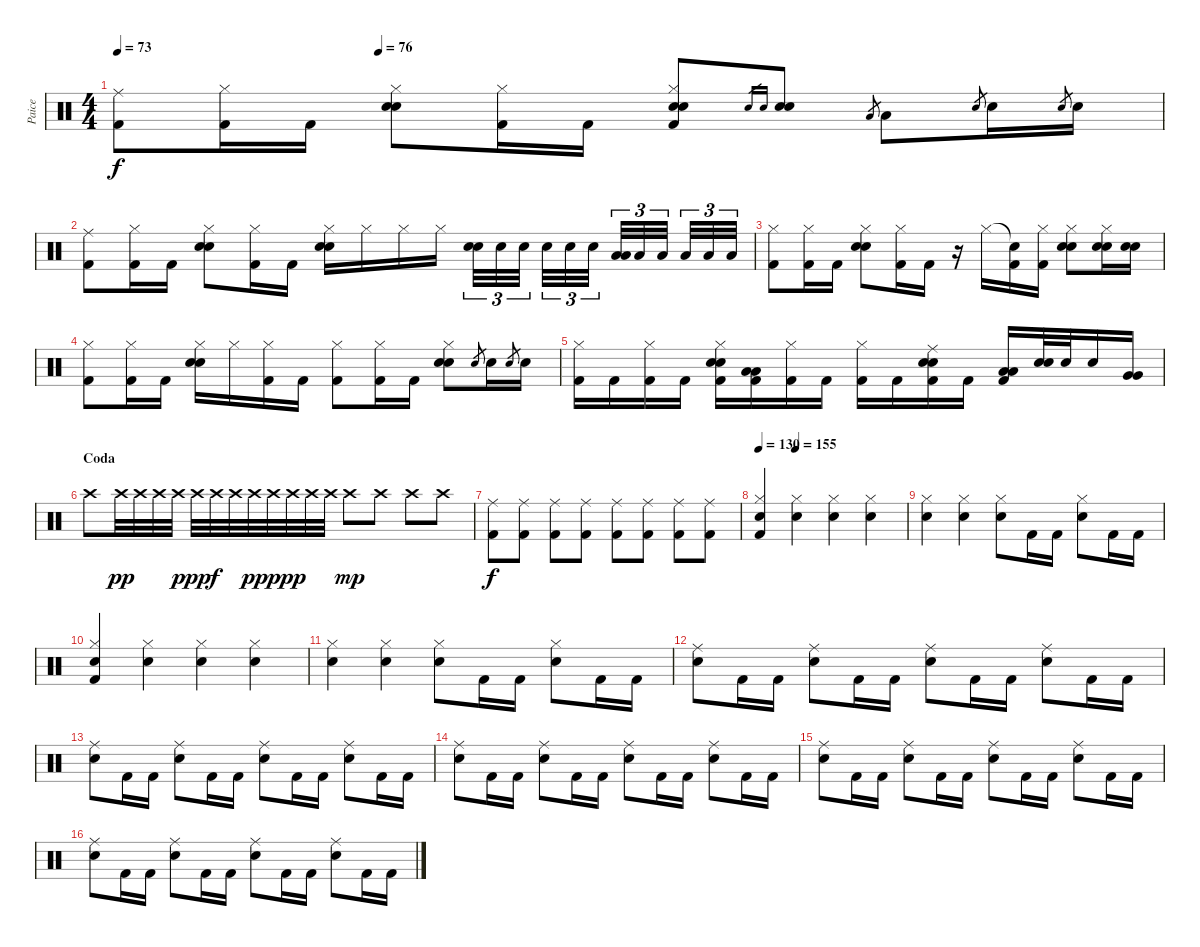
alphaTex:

\track ("Paice" "Paice") {instrument percussion}
\staff {score}
\articulation defaults
\ts (4 4)
\tempo 73
\tempo (76 0.25)
\clef neutral
\ks c
("Ride (middle)" "Kick (hit) 2").8{dy f} ("Hi-Hat (closed)" "Kick (hit) 2").16 "Kick (hit) 2".16 ("Hi-Hat (closed)" "Electric Snare (hit)" "Electric Snare (hit)").8 ("Hi-Hat (closed)" "Kick (hit) 2").16 "Kick (hit) 2".16 ("Hi-Hat (closed)" "Electric Snare (hit)" "Electric Snare (hit)" "Kick (hit) 2").8 "Electric Snare (hit)".16{gr} "Electric Snare (hit)".16{gr} ("Electric Snare (hit)" "Electric Snare (hit)").8 "Low Tom (hit)".8{gr} "Low Tom (hit)".8 "Electric Snare (hit)".8{gr} "Electric Snare (hit)".16 "Electric Snare (hit)".8{gr} "Electric Snare (hit)".16 |
("Ride (middle)" "Kick (hit) 2").8 ("Hi-Hat (closed)" "Kick (hit) 2").16 "Kick (hit) 2".16 ("Hi-Hat (closed)" "Electric Snare (hit)" "Electric Snare (hit)").8 ("Hi-Hat (closed)" "Kick (hit) 2").16 "Kick (hit) 2".16 ("Hi-Hat (closed)" "Electric Snare (hit)" "Electric Snare (hit)").16 "Hi-Hat (closed)".16 "Hi-Hat (closed)".16 "Hi-Hat (closed)".16 ("Electric Snare (hit)" "Electric Snare (hit)").32{tu (3 2)} "Electric Snare (hit)".32{tu (3 2)} "Electric Snare (hit)".32{tu (3 2)} "Electric Snare (hit)".32{tu (3 2)} "Electric Snare (hit)".32{tu (3 2)} "Electric Snare (hit)".32{tu (3 2)} ("Low Tom (hit)" "Low Tom (hit)").32{tu (3 2)} "Low Tom (hit)".32{tu (3 2)} "Low Tom (hit)".32{tu (3 2)} "Low Tom (hit)".32{tu (3 2)} "Low Tom (hit)".32{tu (3 2)} "Low Tom (hit)".32{tu (3 2)} |
("Hi-Hat (closed)" "Kick (hit) 2").8 ("Hi-Hat (closed)" "Kick (hit) 2").16 "Kick (hit) 2".16 ("Hi-Hat (closed)" "Electric Snare (hit)" "Electric Snare (hit)").8 ("Hi-Hat (closed)" "Kick (hit) 2").16 "Kick (hit) 2".16 r.16 "Hi-Hat (closed)".16 ("Snare (hit)"{t} "Kick (hit) 2").16 ("Hi-Hat (closed)" "Kick (hit) 2").16 ("Hi-Hat (closed)" "Electric Snare (hit)" "Electric Snare (hit)").8 ("Hi-Hat (closed)" "Electric Snare (hit)" "Electric Snare (hit)").16 ("Electric Snare (hit)" "Electric Snare (hit)").16 |
("Hi-Hat (closed)" "Kick (hit) 2").8 ("Hi-Hat (closed)" "Kick (hit) 2").16 "Kick (hit) 2".16 ("Hi-Hat (closed)" "Electric Snare (hit)" "Electric Snare (hit)").16 "Hi-Hat (closed)".16 ("Hi-Hat (closed)" "Kick (hit) 2").16 "Kick (hit) 2".16 ("Hi-Hat (closed)" "Kick (hit) 2").8 ("Hi-Hat (closed)" "Kick (hit) 2").16 "Kick (hit) 2".16 ("Hi-Hat (closed)" "Electric Snare (hit)" "Electric Snare (hit)").8 "Electric Snare (hit)".8{gr} "Electric Snare (hit)".16 "Electric Snare (hit)".8{gr} "Electric Snare (hit)".16 |
("Hi-Hat (closed)" "Kick (hit) 2").16 "Kick (hit) 2".16 ("Hi-Hat (closed)" "Kick (hit) 2").16 "Kick (hit) 2".16 ("Hi-Hat (closed)" "Electric Snare (hit)" "Electric Snare (hit)" "Kick (hit) 2").16 ("Low Tom (hit)" "Low Tom (hit)" "Kick (hit) 2").16 ("Hi-Hat (closed)" "Kick (hit) 2").16 "Kick (hit) 2".16 ("Hi-Hat (closed)" "Kick (hit) 2").16 "Kick (hit) 2".16 ("Ride (middle)" "Electric Snare (hit)" "Electric Snare (hit)" "Kick (hit) 2").16 "Kick (hit) 2".16 ("Low Tom (hit)" "Low Tom (hit)" "Kick (hit) 2").16 ("Electric Snare (hit)" "Electric Snare (hit)").32 "Electric Snare (hit)".32 "Electric Snare (hit)".16 ("Very Low Tom (hit)" "Very Low Tom (hit)").16 |
\section ("" "Coda")
"Crash high (hit)".8 "Crash high (hit)".32{dy pp} "Crash high (hit)".32 "Crash high (hit)".32 "Crash high (hit)".32{dy p} "Crash high (hit)".32{dy pp} "Crash high (hit)".32{dy f} "Crash high (hit)".32 "Crash high (hit)".32{dy pp} "Crash high (hit)".32{dy p} "Crash high (hit)".32{dy pp} "Crash high (hit)".32 "Crash high (hit)".32 "Crash high (hit)".8{dy mp} "Crash high (hit)".8 "Crash high (hit)".8 "Crash high (hit)".8 |
("Ride (middle)" "Kick (hit) 2").8{dy f} ("Ride (middle)" "Kick (hit) 2").8 ("Ride (middle)" "Kick (hit) 2").8 ("Ride (middle)" "Kick (hit) 2").8 ("Ride (middle)" "Kick (hit) 2").8 ("Ride (middle)" "Kick (hit) 2").8 ("Ride (middle)" "Kick (hit) 2").8 ("Ride (middle)" "Kick (hit) 2").8 |
\tempo 130
\tempo (155 0.25)
("Hi-Hat (closed)" "Snare (hit) 2" "Kick (hit) 2").4 ("Hi-Hat (closed)" "Snare (hit) 2").4 ("Hi-Hat (closed)" "Snare (hit) 2").4 ("Hi-Hat (closed)" "Snare (hit) 2").4 |
("Hi-Hat (closed)" "Snare (hit) 2").4 ("Hi-Hat (closed)" "Snare (hit) 2").4 ("Hi-Hat (closed)" "Snare (hit) 2").8 "Kick (hit) 2".16 "Kick (hit) 2".16 ("Hi-Hat (closed)" "Snare (hit) 2").8 "Kick (hit) 2".16 "Kick (hit) 2".16 |
("Hi-Hat (closed)" "Snare (hit) 2" "Kick (hit) 2").4 ("Hi-Hat (closed)" "Snare (hit) 2").4 ("Hi-Hat (closed)" "Snare (hit) 2").4 ("Hi-Hat (closed)" "Snare (hit) 2").4 |
("Hi-Hat (closed)" "Snare (hit) 2").4 ("Hi-Hat (closed)" "Snare (hit) 2").4 ("Hi-Hat (closed)" "Snare (hit) 2").8 "Kick (hit) 2".16 "Kick (hit) 2".16 ("Hi-Hat (closed)" "Snare (hit) 2").8 "Kick (hit) 2".16 "Kick (hit) 2".16 |
("Ride (middle)" "Snare (hit) 2").8 "Kick (hit) 2".16 "Kick (hit) 2".16 ("Ride (middle)" "Snare (hit) 2").8 "Kick (hit) 2".16 "Kick (hit) 2".16 ("Ride (middle)" "Snare (hit) 2").8 "Kick (hit) 2".16 "Kick (hit) 2".16 ("Ride (middle)" "Snare (hit) 2").8 "Kick (hit) 2".16 "Kick (hit) 2".16 |
("Ride (middle)" "Snare (hit) 2").8 "Kick (hit) 2".16 "Kick (hit) 2".16 ("Ride (middle)" "Snare (hit) 2").8 "Kick (hit) 2".16 "Kick (hit) 2".16 ("Ride (middle)" "Snare (hit) 2").8 "Kick (hit) 2".16 "Kick (hit) 2".16 ("Ride (middle)" "Snare (hit) 2").8 "Kick (hit) 2".16 "Kick (hit) 2".16 |
("Ride (middle)" "Snare (hit) 2").8 "Kick (hit) 2".16 "Kick (hit) 2".16 ("Ride (middle)" "Snare (hit) 2").8 "Kick (hit) 2".16 "Kick (hit) 2".16 ("Ride (middle)" "Snare (hit) 2").8 "Kick (hit) 2".16 "Kick (hit) 2".16 ("Ride (middle)" "Snare (hit) 2").8 "Kick (hit) 2".16 "Kick (hit) 2".16 |
("Ride (middle)" "Snare (hit) 2").8 "Kick (hit) 2".16 "Kick (hit) 2".16 ("Ride (middle)" "Snare (hit) 2").8 "Kick (hit) 2".16 "Kick (hit) 2".16 ("Ride (middle)" "Snare (hit) 2").8 "Kick (hit) 2".16 "Kick (hit) 2".16 ("Ride (middle)" "Snare (hit) 2").8 "Kick (hit) 2".16 "Kick (hit) 2".16 |
("Ride (middle)" "Snare (hit) 2").8 "Kick (hit) 2".16 "Kick (hit) 2".16 ("Ride (middle)" "Snare (hit) 2").8 "Kick (hit) 2".16 "Kick (hit) 2".16 ("Ride (middle)" "Snare (hit) 2").8 "Kick (hit) 2".16 "Kick (hit) 2".16 ("Ride (middle)" "Snare (hit) 2").8 "Kick (hit) 2".16 "Kick (hit) 2".16
